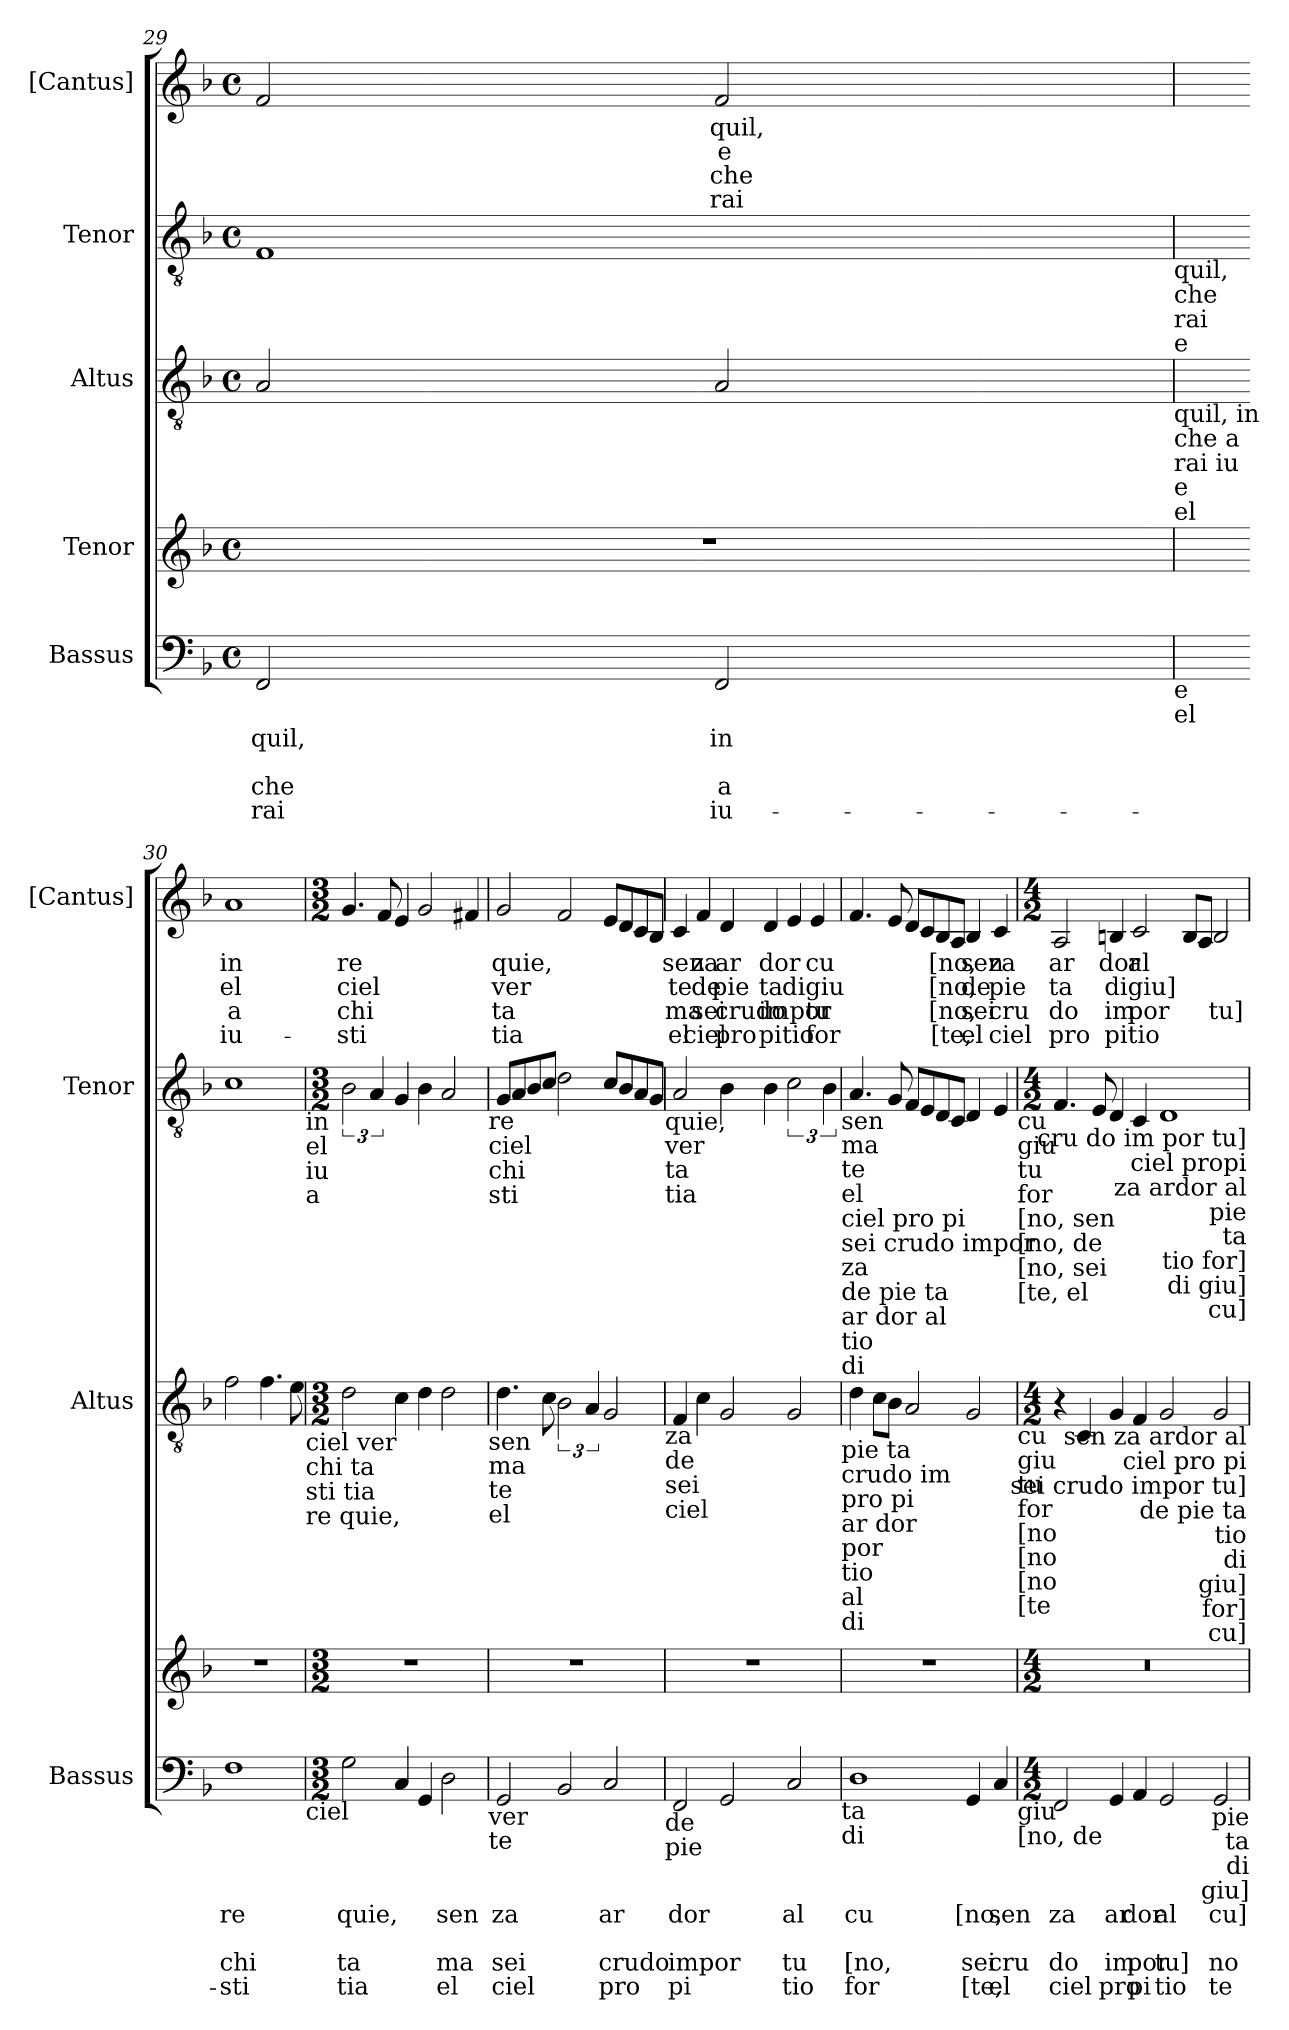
**kern	**text	**text	**text	**text	**kern	**kern	**kern	**kern	**text	**text	**text	**text
*part5	*part5	*part5	*part5	*part5	*part4	*part3	*part2	*part1	*part1	*part1	*part1	*part1
*staff5	*staff5	*staff5	*staff5	*staff5	*staff4	*staff3	*staff2	*staff1	*staff1	*staff1	*staff1	*staff1
*I"Bassus	*	*	*	*	*I"Tenor	*I"Altus	*I"Tenor	*I"[Cantus]	*	*	*	*
*I'Bassus	*	*	*	*	*	*I'Altus	*I'Tenor	*I'[Cantus]	*	*	*	*
*clefF4	*	*	*	*	*clefG2	*clefGv2	*clefGv2	*clefG2	*	*	*	*
*k[b-]	*	*	*	*	*k[b-]	*k[b-]	*k[b-]	*k[b-]	*	*	*	*
*F:	*	*	*	*	*F:	*F:	*F:	*F:	*	*	*	*
*M4/4	*	*	*	*	*M4/4	*M4/4	*M4/4	*M4/4	*	*	*	*
*met(c)	*	*	*	*	*met(c)	*met(c)	*met(c)	*met(c)	*	*	*	*
=29	=29	=29	=29	=29	=29	=29	=29	=29	=29	=29	=29	=29
!	!LO:LY:b	!	!LO:LY:b	!LO:LY:b	!	!	!	!	!	!	!	!
2FF/	quil,	.	-che	-rai	1r	2A/	1F	2f/	.	.	.	.
!	!LO:LY:b	!	!LO:LY:b	!LO:LY:b	!	!	!	!	!LO:LY:b	!LO:LY:b	!LO:LY:b	!LO:LY:b
2FF/	in	.	a	iu-	.	2A/	.	2f/	quil,	e	-che	-rai
!	!	!	!	!	!	!	!LO:TX:b:t=quil,	!	!	!	!	!
!	!	!	!	!	!	!	!LO:TX:b:t=che	!	!	!	!	!
!	!	!	!	!	!	!	!LO:TX:b:t=rai	!	!	!	!	!
!	!	!	!	!	!	!	!LO:TX:b:t=e	!	!	!	!	!
!	!	!	!	!	!	!LO:TX:b:t=quil, in	!	!	!	!	!	!
!	!	!	!	!	!	!LO:TX:b:t=che a	!	!	!	!	!	!
!	!	!	!	!	!	!LO:TX:b:t=rai iu	!	!	!	!	!	!
!	!	!	!	!	!	!LO:TX:b:t=e	!	!	!	!	!	!
!	!	!	!	!	!	!LO:TX:b:t=el	!	!	!	!	!	!
!LO:TX:b:t=e	!	!	!	!	!	!	!	!	!	!	!	!
!LO:TX:b:t=el	!	!	!	!	!	!	!	!	!	!	!	!
=30	=30	=30	=30	=30	=30	=30	=30	=30	=30	=30	=30	=30
!	!LO:LY:b	!	!LO:LY:b	!LO:LY:b	!	!	!	!	!LO:LY:b	!LO:LY:b	!LO:LY:b	!LO:LY:b
1F	re	.	chi	-sti	1r	2f\	1c	1a	in	el	a	iu-
.	.	.	.	.	.	4.f\	.	.	.	.	.	.
.	.	.	.	.	.	8e\	.	.	.	.	.	.
!	!	!	!	!	!	!	!LO:TX:b:t=in	!	!	!	!	!
!	!	!	!	!	!	!	!LO:TX:b:t=el	!	!	!	!	!
!	!	!	!	!	!	!	!LO:TX:b:t=iu	!	!	!	!	!
!	!	!	!	!	!	!	!LO:TX:b:t=a	!	!	!	!	!
!	!	!	!	!	!	!LO:TX:b:t=ciel ver	!	!	!	!	!	!
!	!	!	!	!	!	!LO:TX:b:t=chi ta	!	!	!	!	!	!
!	!	!	!	!	!	!LO:TX:b:t=sti tia	!	!	!	!	!	!
!	!	!	!	!	!	!LO:TX:b:t=re quie,	!	!	!	!	!	!
!LO:TX:b:t=ciel	!	!	!	!	!	!	!	!	!	!	!	!
!!LO:PB:g=z
=31	=31	=31	=31	=31	=31	=31	=31	=31	=31	=31	=31	=31
*M3/2	*	*	*	*	*M3/2	*M3/2	*M3/2	*M3/2	*	*	*	*
!	!LO:LY:b	!	!LO:LY:b	!LO:LY:b	!	!	!	!	!LO:LY:b	!LO:LY:b	!LO:LY:b	!LO:LY:b
2G\	quie,	.	ta	tia	1.r	2d\	3B-\	4.g/	re	ciel	chi	-sti
.	.	.	.	.	.	.	6A/	.	.	.	.	.
.	.	.	.	.	.	.	.	8f/	.	.	.	.
4C/	.	.	.	.	.	4c\	4G/	4e/	.	.	.	.
4GG/	.	.	.	.	.	4d\	4B-\	2g/	.	.	.	.
!	!LO:LY:b	!	!LO:LY:b	!LO:LY:b	!	!	!	!	!	!	!	!
2D\	sen	.	ma	el	.	2d\	2A/	.	.	.	.	.
.	.	.	.	.	.	.	.	4f#/	.	.	.	.
!	!	!	!	!	!	!	!LO:TX:b:t=re	!	!	!	!	!
!	!	!	!	!	!	!	!LO:TX:b:t=ciel	!	!	!	!	!
!	!	!	!	!	!	!	!LO:TX:b:t=chi	!	!	!	!	!
!	!	!	!	!	!	!	!LO:TX:b:t=sti	!	!	!	!	!
!	!	!	!	!	!	!LO:TX:b:t=sen	!	!	!	!	!	!
!	!	!	!	!	!	!LO:TX:b:t=ma	!	!	!	!	!	!
!	!	!	!	!	!	!LO:TX:b:t=te	!	!	!	!	!	!
!	!	!	!	!	!	!LO:TX:b:t=el	!	!	!	!	!	!
!LO:TX:b:t=ver	!	!	!	!	!	!	!	!	!	!	!	!
!LO:TX:b:t=te	!	!	!	!	!	!	!	!	!	!	!	!
=32	=32	=32	=32	=32	=32	=32	=32	=32	=32	=32	=32	=32
!	!LO:LY:b	!	!LO:LY:b	!LO:LY:b	!	!	!	!	!LO:LY:b	!LO:LY:b	!LO:LY:b	!LO:LY:b
2GG/	za	.	sei	ciel	1.r	4.d\	8G/L	2g/	quie,	ver	ta	tia
.	.	.	.	.	.	.	8A/	.	.	.	.	.
.	.	.	.	.	.	.	8B-/	.	.	.	.	.
.	.	.	.	.	.	8c\	8c/J	.	.	.	.	.
2BB-/	.	.	.	.	.	3B-\	2d\	2f/	.	.	.	.
.	.	.	.	.	.	6A/	.	.	.	.	.	.
!	!LO:LY:b	!	!LO:LY:b	!LO:LY:b	!	!	!	!	!	!	!	!
2C/	ar	.	crudo	pro	.	2G/	8c/L	8e/L	.	.	.	.
.	.	.	.	.	.	.	8B-/	8d/	.	.	.	.
.	.	.	.	.	.	.	8A/	8c/	.	.	.	.
.	.	.	.	.	.	.	8G/J	8B-/J	.	.	.	.
!	!	!	!	!	!	!	!LO:TX:b:t=quie,	!	!	!	!	!
!	!	!	!	!	!	!	!LO:TX:b:t=ver	!	!	!	!	!
!	!	!	!	!	!	!	!LO:TX:b:t=ta	!	!	!	!	!
!	!	!	!	!	!	!	!LO:TX:b:t=tia	!	!	!	!	!
!	!	!	!	!	!	!LO:TX:b:t=za	!	!	!	!	!	!
!	!	!	!	!	!	!LO:TX:b:t=de	!	!	!	!	!	!
!	!	!	!	!	!	!LO:TX:b:t=sei	!	!	!	!	!	!
!	!	!	!	!	!	!LO:TX:b:t=ciel	!	!	!	!	!	!
!LO:TX:b:t=de	!	!	!	!	!	!	!	!	!	!	!	!
!LO:TX:b:t=pie	!	!	!	!	!	!	!	!	!	!	!	!
=33	=33	=33	=33	=33	=33	=33	=33	=33	=33	=33	=33	=33
!	!LO:LY:b	!	!LO:LY:b	!LO:LY:b	!	!	!	!	!LO:LY:b	!LO:LY:b	!LO:LY:b	!LO:LY:b
2FF/	dor	.	impor	pi	1.r	4F/	2A/	4c/	sen	te	ma	el
!	!	!	!	!	!	!	!	!	!LO:LY:b	!LO:LY:b	!LO:LY:b	!LO:LY:b
.	.	.	.	.	.	4c\	.	4f/	za	de	sei	ciel
!	!	!	!	!	!	!	!	!	!LO:LY:b	!LO:LY:b	!LO:LY:b	!LO:LY:b
2GG/	.	.	.	.	.	2G/	4B-\	4d/	ar	pie	crudo	pro
!	!	!	!	!	!	!	!	!	!LO:LY:b	!LO:LY:b	!LO:LY:b	!LO:LY:b
.	.	.	.	.	.	.	4B-\	4d/	dor	ta	impor	pi
!	!LO:LY:b	!	!LO:LY:b	!LO:LY:b	!	!	!	!	!	!LO:LY:b	!	!LO:LY:b
2C/	al	.	tu	tio	.	2G/	3c\	4e/	.	di	.	tio
!	!	!	!	!	!	!	!	!	!LO:LY:b	!LO:LY:b	!LO:LY:b	!LO:LY:b
.	.	.	.	.	.	.	.	4e/	cu	giu	tu	for
.	.	.	.	.	.	.	6B-\	.	.	.	.	.
!	!	!	!	!	!	!	!LO:TX:b:t=sen	!	!	!	!	!
!	!	!	!	!	!	!	!LO:TX:b:t=ma	!	!	!	!	!
!	!	!	!	!	!	!	!LO:TX:b:t=te	!	!	!	!	!
!	!	!	!	!	!	!	!LO:TX:b:t=el	!	!	!	!	!
!	!	!	!	!	!	!	!LO:TX:b:t=ciel pro pi	!	!	!	!	!
!	!	!	!	!	!	!	!LO:TX:b:t=sei crudo impor	!	!	!	!	!
!	!	!	!	!	!	!	!LO:TX:b:t=za	!	!	!	!	!
!	!	!	!	!	!	!	!LO:TX:b:t=de pie ta	!	!	!	!	!
!	!	!	!	!	!	!	!LO:TX:b:t=ar dor al	!	!	!	!	!
!	!	!	!	!	!	!	!LO:TX:b:t=tio	!	!	!	!	!
!	!	!	!	!	!	!	!LO:TX:b:t=di	!	!	!	!	!
!	!	!	!	!	!	!LO:TX:b:t=pie ta	!	!	!	!	!	!
!	!	!	!	!	!	!LO:TX:b:t=crudo im	!	!	!	!	!	!
!	!	!	!	!	!	!LO:TX:b:t=pro pi	!	!	!	!	!	!
!	!	!	!	!	!	!LO:TX:b:t=ar dor	!	!	!	!	!	!
!	!	!	!	!	!	!LO:TX:b:t=por	!	!	!	!	!	!
!	!	!	!	!	!	!LO:TX:b:t=tio	!	!	!	!	!	!
!	!	!	!	!	!	!LO:TX:b:t=al	!	!	!	!	!	!
!	!	!	!	!	!	!LO:TX:b:t=di	!	!	!	!	!	!
!LO:TX:b:t=ta	!	!	!	!	!	!	!	!	!	!	!	!
!LO:TX:b:t=di	!	!	!	!	!	!	!	!	!	!	!	!
=34	=34	=34	=34	=34	=34	=34	=34	=34	=34	=34	=34	=34
!	!LO:LY:b	!	!LO:LY:b	!LO:LY:b	!	!	!	!	!	!	!	!
1D	cu	.	[no,	for	1.r	4d\	4.A/	4.f/	.	.	.	.
.	.	.	.	.	.	8c\L	.	.	.	.	.	.
.	.	.	.	.	.	8B-\J	8G/	8e/	.	.	.	.
.	.	.	.	.	.	2A/	8F/L	8d/L	.	.	.	.
.	.	.	.	.	.	.	8E/	8c/	.	.	.	.
!	!	!	!	!	!	!	!	!	!LO:LY:b	!LO:LY:b	!LO:LY:b	!LO:LY:b
.	.	.	.	.	.	.	8D/	8B-/	[no,	[no,	[no,	[te,
.	.	.	.	.	.	.	8C/J	8A/J	.	.	.	.
!	!LO:LY:b	!	!LO:LY:b	!LO:LY:b	!	!	!	!	!LO:LY:b	!LO:LY:b	!LO:LY:b	!LO:LY:b
4GG/	[no,	.	sei	[te,	.	2G/	4D/	4B-/	sen	de	sei	el
!	!LO:LY:b	!	!LO:LY:b	!LO:LY:b	!	!	!	!	!LO:LY:b	!LO:LY:b	!LO:LY:b	!LO:LY:b
4C/	sen	.	cru	el	.	.	4E/	4c/	za	pie	cru	ciel
!	!	!	!	!	!	!	!LO:TX:b:t=cu	!	!	!	!	!
!	!	!	!	!	!	!	!LO:TX:b:t=giu	!	!	!	!	!
!	!	!	!	!	!	!	!LO:TX:b:t=tu	!	!	!	!	!
!	!	!	!	!	!	!	!LO:TX:b:t=for	!	!	!	!	!
!	!	!	!	!	!	!	!LO:TX:b:t=[no, sen	!	!	!	!	!
!	!	!	!	!	!	!	!LO:TX:b:t=[no, de	!	!	!	!	!
!	!	!	!	!	!	!	!LO:TX:b:t=[no, sei	!	!	!	!	!
!	!	!	!	!	!	!	!LO:TX:b:t=[te, el	!	!	!	!	!
!	!	!	!	!	!	!LO:TX:b:t=cu	!	!	!	!	!	!
!	!	!	!	!	!	!LO:TX:b:t=giu	!	!	!	!	!	!
!	!	!	!	!	!	!LO:TX:b:t=tu	!	!	!	!	!	!
!	!	!	!	!	!	!LO:TX:b:t=for	!	!	!	!	!	!
!	!	!	!	!	!	!LO:TX:b:t=[no	!	!	!	!	!	!
!	!	!	!	!	!	!LO:TX:b:t=[no	!	!	!	!	!	!
!	!	!	!	!	!	!LO:TX:b:t=[no	!	!	!	!	!	!
!	!	!	!	!	!	!LO:TX:b:t=[te	!	!	!	!	!	!
!LO:TX:b:t=giu	!	!	!	!	!	!	!	!	!	!	!	!
!LO:TX:b:t=[no, de	!	!	!	!	!	!	!	!	!	!	!	!
=35	=35	=35	=35	=35	=35	=35	=35	=35	=35	=35	=35	=35
*M4/2	*	*	*	*	*M4/2	*M4/2	*M4/2	*M4/2	*	*	*	*
!	!LO:LY:b	!	!LO:LY:b	!LO:LY:b	!	!	!	!	!LO:LY:b	!LO:LY:b	!LO:LY:b	!LO:LY:b
2FF/	za	.	do	ciel	0r	4r	4.F/	2A/	ar	ta	do	pro
.	.	.	.	.	.	4C/	.	.	.	.	.	.
.	.	.	.	.	.	.	8E/	.	.	.	.	.
!	!LO:LY:b	!	!LO:LY:b	!LO:LY:b	!	!	!	!	!LO:LY:b	!LO:LY:b	!LO:LY:b	!LO:LY:b
4GG/	ar	.	im	pro	.	4G/	4D/	4B/	dor	di	im	pi
!	!LO:LY:b	!	!LO:LY:b	!LO:LY:b	!	!	!	!	!LO:LY:b	!LO:LY:b	!LO:LY:b	!LO:LY:b
4AA/	dor	.	por	pi	.	4F/	4C/	2c/	al	giu]	por	tio
!	!LO:LY:b	!	!LO:LY:b	!LO:LY:b	!	!	!	!	!	!	!	!
2GG/	al	.	tu]	tio	.	2G/	1D	.	.	.	.	.
.	.	.	.	.	.	.	.	8B/L	.	.	.	.
.	.	.	.	.	.	.	.	8A/J	.	.	.	.
!	!LO:LY:b	!	!LO:LY:b	!LO:LY:b	!	!	!	!	!	!	!LO:LY:b	!
2GG/	cu]	.	no	te	.	2G/	.	2B/	.	.	tu]	.
!	!	!	!	!	!	!	!LO:TX:b:t=cru do im por tu]	!	!	!	!	!
!	!	!	!	!	!	!	!LO:TX:b:t=ciel propi	!	!	!	!	!
!	!	!	!	!	!	!	!LO:TX:b:t=za ardor al	!	!	!	!	!
!	!	!	!	!	!	!	!LO:TX:b:t=pie	!	!	!	!	!
!	!	!	!	!	!	!	!LO:TX:b:t=ta	!	!	!	!	!
!	!	!	!	!	!	!	!LO:TX:b:t=tio for]	!	!	!	!	!
!	!	!	!	!	!	!	!LO:TX:b:t=di giu]	!	!	!	!	!
!	!	!	!	!	!	!	!LO:TX:b:t=cu]	!	!	!	!	!
!	!	!	!	!	!	!LO:TX:b:t=sen za ardor al	!	!	!	!	!	!
!	!	!	!	!	!	!LO:TX:b:t=ciel pro pi	!	!	!	!	!	!
!	!	!	!	!	!	!LO:TX:b:t=sei crudo impor tu]	!	!	!	!	!	!
!	!	!	!	!	!	!LO:TX:b:t=de pie ta	!	!	!	!	!	!
!	!	!	!	!	!	!LO:TX:b:t=tio	!	!	!	!	!	!
!	!	!	!	!	!	!LO:TX:b:t=di	!	!	!	!	!	!
!	!	!	!	!	!	!LO:TX:b:t=giu]	!	!	!	!	!	!
!	!	!	!	!	!	!LO:TX:b:t=for]	!	!	!	!	!	!
!	!	!	!	!	!	!LO:TX:b:t=cu]	!	!	!	!	!	!
!LO:TX:b:t=pie	!	!	!	!	!	!	!	!	!	!	!	!
!LO:TX:b:t=ta	!	!	!	!	!	!	!	!	!	!	!	!
!LO:TX:b:t=di	!	!	!	!	!	!	!	!	!	!	!	!
!LO:TX:b:t=giu]	!	!	!	!	!	!	!	!	!	!	!	!
=	=	=	=	=	=	=	=	=	=	=	=	=
*-	*-	*-	*-	*-	*-	*-	*-	*-	*-	*-	*-	*-
